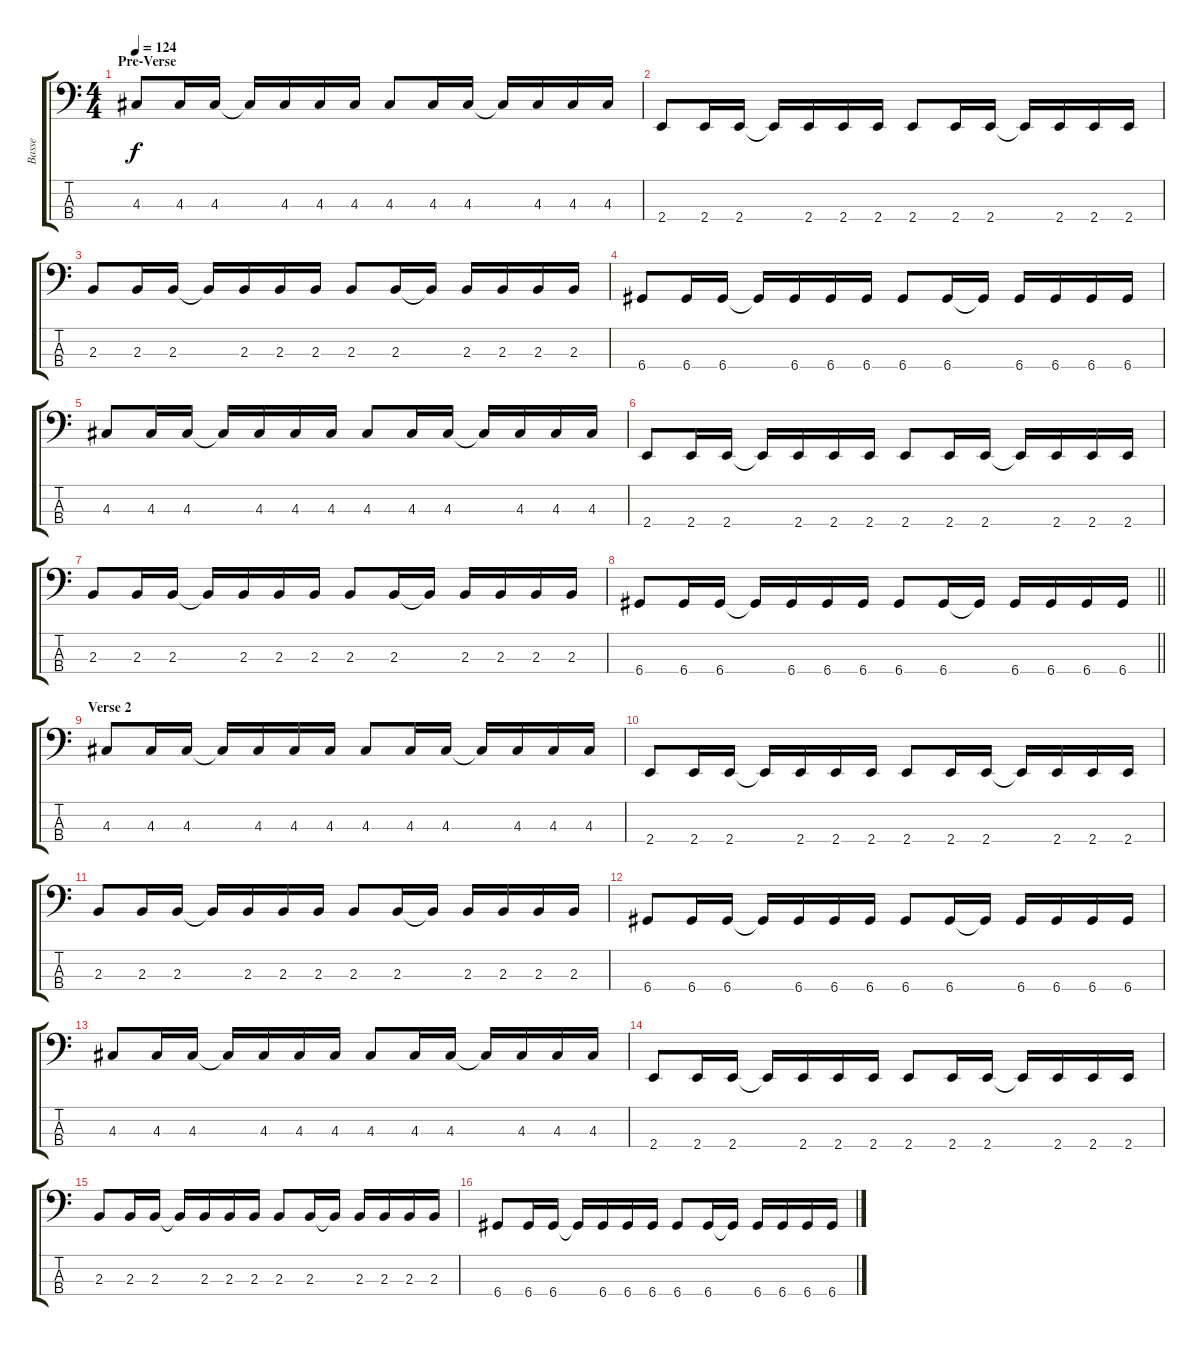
\track ("Basse" "Basse") {instrument electricbasspick}
\staff {score tabs}
\tuning (G2 D2 A1 D1) {hide}
\ts (4 4)
\section ("" "Pre-Verse")
\tempo 124
\clef f4
\ks c
4.3.8{dy f} 4.3.16 4.3.16 4.3{t}.16 4.3.16 4.3.16 4.3.16 4.3.8 4.3.16 4.3.16 4.3{t}.16 4.3.16 4.3.16 4.3.16 |
2.4.8 2.4.16 2.4.16 2.4{t}.16 2.4.16 2.4.16 2.4.16 2.4.8 2.4.16 2.4.16 2.4{t}.16 2.4.16 2.4.16 2.4.16 |
2.3.8 2.3.16 2.3.16 2.3{t}.16 2.3.16 2.3.16 2.3.16 2.3.8 2.3.16 2.3{t}.16 2.3.16 2.3.16 2.3.16 2.3.16 |
6.4.8 6.4.16 6.4.16 6.4{t}.16 6.4.16 6.4.16 6.4.16 6.4.8 6.4.16 6.4{t}.16 6.4.16 6.4.16 6.4.16 6.4.16 |
4.3.8 4.3.16 4.3.16 4.3{t}.16 4.3.16 4.3.16 4.3.16 4.3.8 4.3.16 4.3.16 4.3{t}.16 4.3.16 4.3.16 4.3.16 |
2.4.8 2.4.16 2.4.16 2.4{t}.16 2.4.16 2.4.16 2.4.16 2.4.8 2.4.16 2.4.16 2.4{t}.16 2.4.16 2.4.16 2.4.16 |
2.3.8 2.3.16 2.3.16 2.3{t}.16 2.3.16 2.3.16 2.3.16 2.3.8 2.3.16 2.3{t}.16 2.3.16 2.3.16 2.3.16 2.3.16 |
\barLineRight lightlight
6.4.8 6.4.16 6.4.16 6.4{t}.16 6.4.16 6.4.16 6.4.16 6.4.8 6.4.16 6.4{t}.16 6.4.16 6.4.16 6.4.16 6.4.16 |
\section ("" "Verse 2")
4.3.8 4.3.16 4.3.16 4.3{t}.16 4.3.16 4.3.16 4.3.16 4.3.8 4.3.16 4.3.16 4.3{t}.16 4.3.16 4.3.16 4.3.16 |
2.4.8 2.4.16 2.4.16 2.4{t}.16 2.4.16 2.4.16 2.4.16 2.4.8 2.4.16 2.4.16 2.4{t}.16 2.4.16 2.4.16 2.4.16 |
2.3.8 2.3.16 2.3.16 2.3{t}.16 2.3.16 2.3.16 2.3.16 2.3.8 2.3.16 2.3{t}.16 2.3.16 2.3.16 2.3.16 2.3.16 |
6.4.8 6.4.16 6.4.16 6.4{t}.16 6.4.16 6.4.16 6.4.16 6.4.8 6.4.16 6.4{t}.16 6.4.16 6.4.16 6.4.16 6.4.16 |
4.3.8 4.3.16 4.3.16 4.3{t}.16 4.3.16 4.3.16 4.3.16 4.3.8 4.3.16 4.3.16 4.3{t}.16 4.3.16 4.3.16 4.3.16 |
2.4.8 2.4.16 2.4.16 2.4{t}.16 2.4.16 2.4.16 2.4.16 2.4.8 2.4.16 2.4.16 2.4{t}.16 2.4.16 2.4.16 2.4.16 |
2.3.8 2.3.16 2.3.16 2.3{t}.16 2.3.16 2.3.16 2.3.16 2.3.8 2.3.16 2.3{t}.16 2.3.16 2.3.16 2.3.16 2.3.16 |
6.4.8 6.4.16 6.4.16 6.4{t}.16 6.4.16 6.4.16 6.4.16 6.4.8 6.4.16 6.4{t}.16 6.4.16 6.4.16 6.4.16 6.4.16
